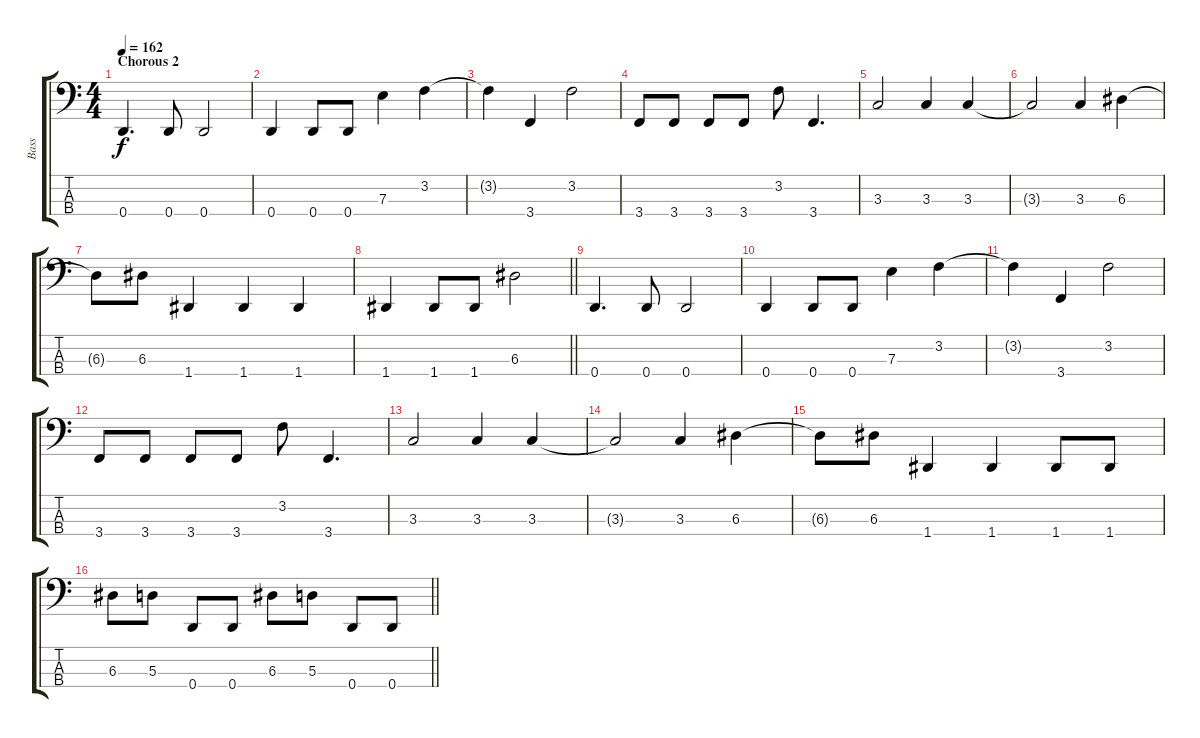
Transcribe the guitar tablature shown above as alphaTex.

\track ("Bass" "Bass") {instrument electricbassfinger}
\staff {score tabs}
\tuning (G2 D2 A1 D1) {hide}
\ts (4 4)
\section ("" "Chorous 2")
\tempo 162
\clef f4
\ks c
0.4.4{d dy f} 0.4.8 0.4.2 |
0.4.4 0.4.8 0.4.8 7.3.4 3.2.4 |
3.2{t}.4 3.4.4 3.2.2 |
3.4.8 3.4.8 3.4.8 3.4.8 3.2.8 3.4.4{d} |
3.3.2 3.3.4 3.3.4 |
3.3{t}.2 3.3.4 6.3.4 |
6.3{t}.8 6.3.8 1.4.4 1.4.4 1.4.4 |
\barLineRight lightlight
1.4.4 1.4.8 1.4.8 6.3.2 |
0.4.4{d} 0.4.8 0.4.2 |
0.4.4 0.4.8 0.4.8 7.3.4 3.2.4 |
3.2{t}.4 3.4.4 3.2.2 |
3.4.8 3.4.8 3.4.8 3.4.8 3.2.8 3.4.4{d} |
3.3.2 3.3.4 3.3.4 |
3.3{t}.2 3.3.4 6.3.4 |
6.3{t}.8 6.3.8 1.4.4 1.4.4 1.4.8 1.4.8 |
\barLineRight lightlight
6.3.8 5.3.8 0.4.8 0.4.8 6.3.8 5.3.8 0.4.8 0.4.8
